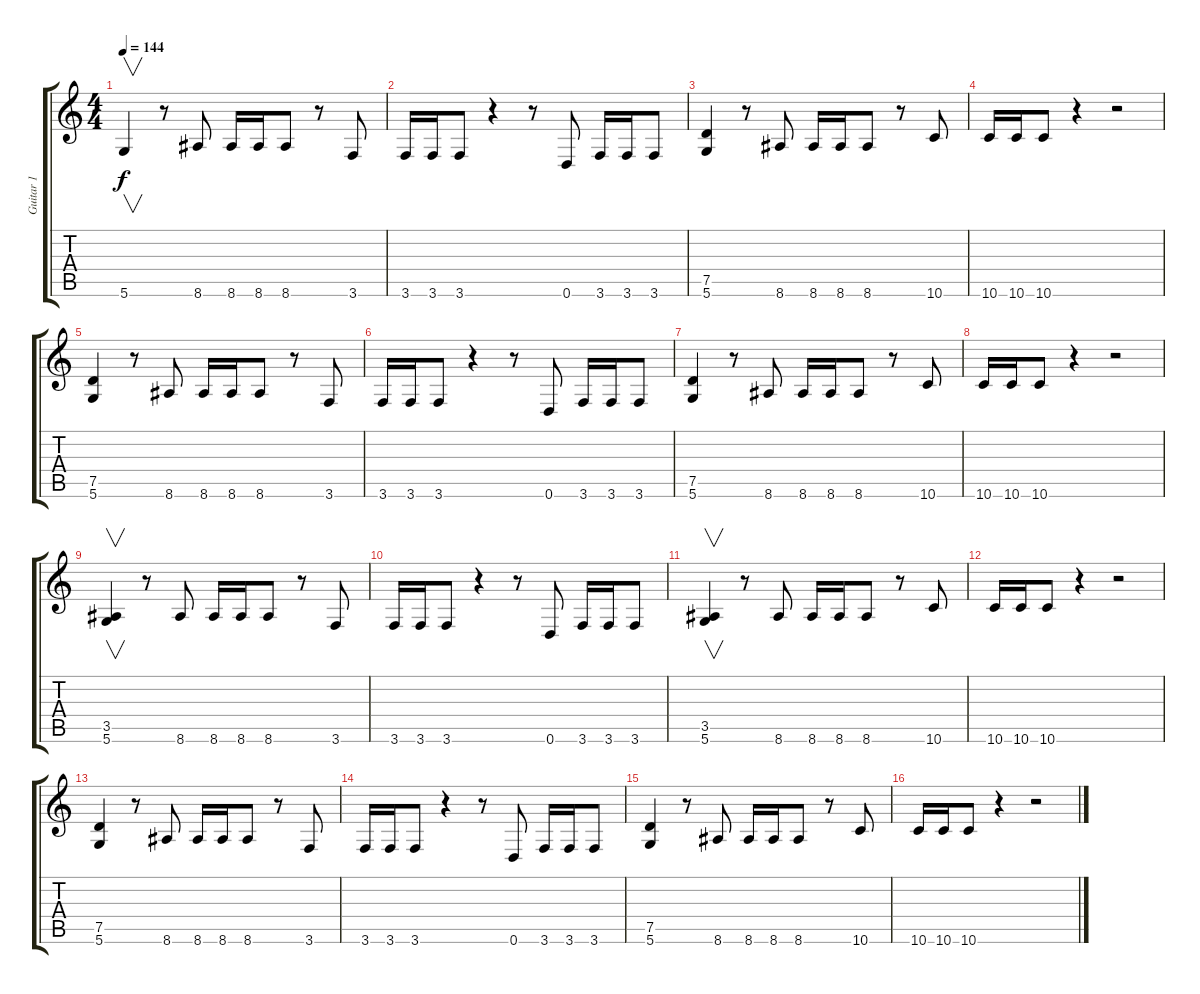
\track ("Guitar 1" "Guitar 1") {instrument distortionguitar}
\staff {score tabs}
\tuning (D4 A3 F3 C3 G2 D2) {hide}
\ts (4 4)
\tempo 144
\clef g2
\ks c
5.6.4{v dy f} r.8 8.6.8 8.6.16 8.6.16 8.6.8 r.8 3.6.8 |
3.6.16 3.6.16 3.6.8 r.4 r.8 0.6.8 3.6.16 3.6.16 3.6.8 |
(7.5 5.6).4 r.8 8.6.8 8.6.16 8.6.16 8.6.8 r.8 10.6.8 |
10.6.16 10.6.16 10.6.8 r.4 r.2 |
(7.5 5.6).4 r.8 8.6.8 8.6.16 8.6.16 8.6.8 r.8 3.6.8 |
3.6.16 3.6.16 3.6.8 r.4 r.8 0.6.8 3.6.16 3.6.16 3.6.8 |
(7.5 5.6).4 r.8 8.6.8 8.6.16 8.6.16 8.6.8 r.8 10.6.8 |
10.6.16 10.6.16 10.6.8 r.4 r.2 |
(3.5 5.6).4{v} r.8 8.6.8 8.6.16 8.6.16 8.6.8 r.8 3.6.8 |
3.6.16 3.6.16 3.6.8 r.4 r.8 0.6.8 3.6.16 3.6.16 3.6.8 |
(3.5 5.6).4{v} r.8 8.6.8 8.6.16 8.6.16 8.6.8 r.8 10.6.8 |
10.6.16 10.6.16 10.6.8 r.4 r.2 |
(7.5 5.6).4 r.8 8.6.8 8.6.16 8.6.16 8.6.8 r.8 3.6.8 |
3.6.16 3.6.16 3.6.8 r.4 r.8 0.6.8 3.6.16 3.6.16 3.6.8 |
(7.5 5.6).4 r.8 8.6.8 8.6.16 8.6.16 8.6.8 r.8 10.6.8 |
10.6.16 10.6.16 10.6.8 r.4 r.2
